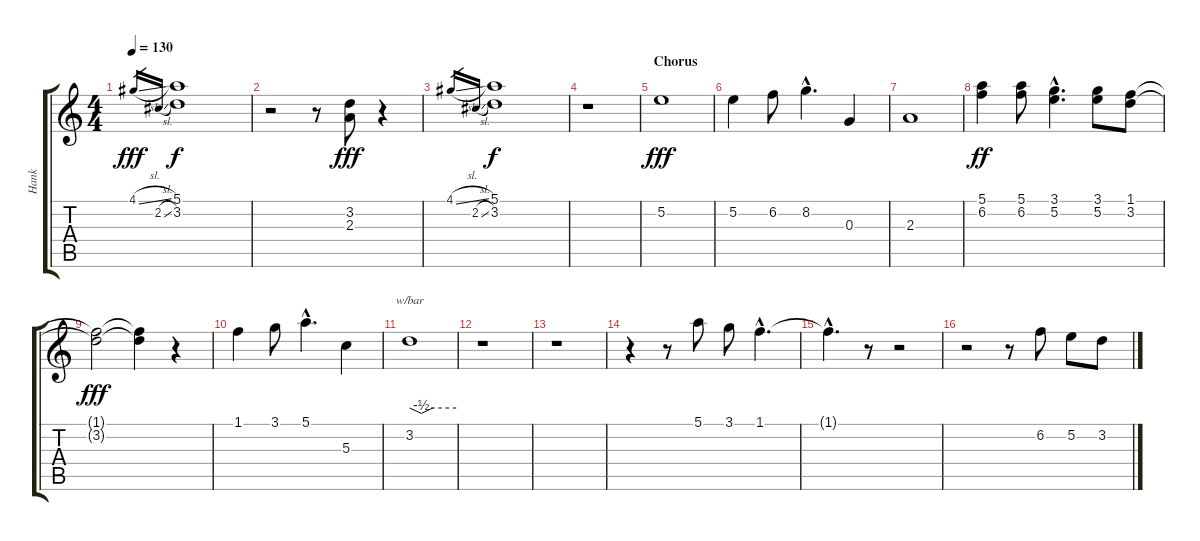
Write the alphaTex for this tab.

\track ("Hank" "Hank") {instrument electricguitarclean}
\staff {score tabs}
\tuning (E4 B3 G3 D3 A2 E2) {hide}
\ts (4 4)
\tempo 130
\clef g2
\ks c
4.1{sl}.16{gr dy fff} 2.2{sl}.16{gr} (5.1 3.2).1{dy f} |
r.2 r.8 (3.2 2.3).8{dy fff instrument overdrivenguitar} r.4 |
4.1{sl}.16{gr} 2.2{sl}.16{gr} (5.1 3.2).1{dy f} |
r.1 |
\section ("" "Chorus")
5.2.1{dy fff instrument electricguitarclean} |
5.2.4 6.2.8 8.2{hac}.4{d} 0.3.4 |
2.3.1 |
(5.1 6.2).4{dy ff} (5.1 6.2).8 (3.1{hac} 5.2{hac}).4{d} (3.1 5.2).8 (1.1 3.2).8 |
(1.1{t} 3.2{t}).2{dy fff} (1.1{t} 3.2{t}).4 r.4 |
1.1.4 3.1.8 5.1{hac}.4{d} 5.3.4 |
3.2.1{tbe (custom default 0 0 15 -2 30 0 60 0)} |
r.1 |
r.1 |
r.4 r.8 5.1.8 3.1.8 1.1{hac}.4{d} |
1.1{hac t}.4{d} r.8 r.2 |
r.2 r.8 6.2.8 5.2.8 3.2.8
